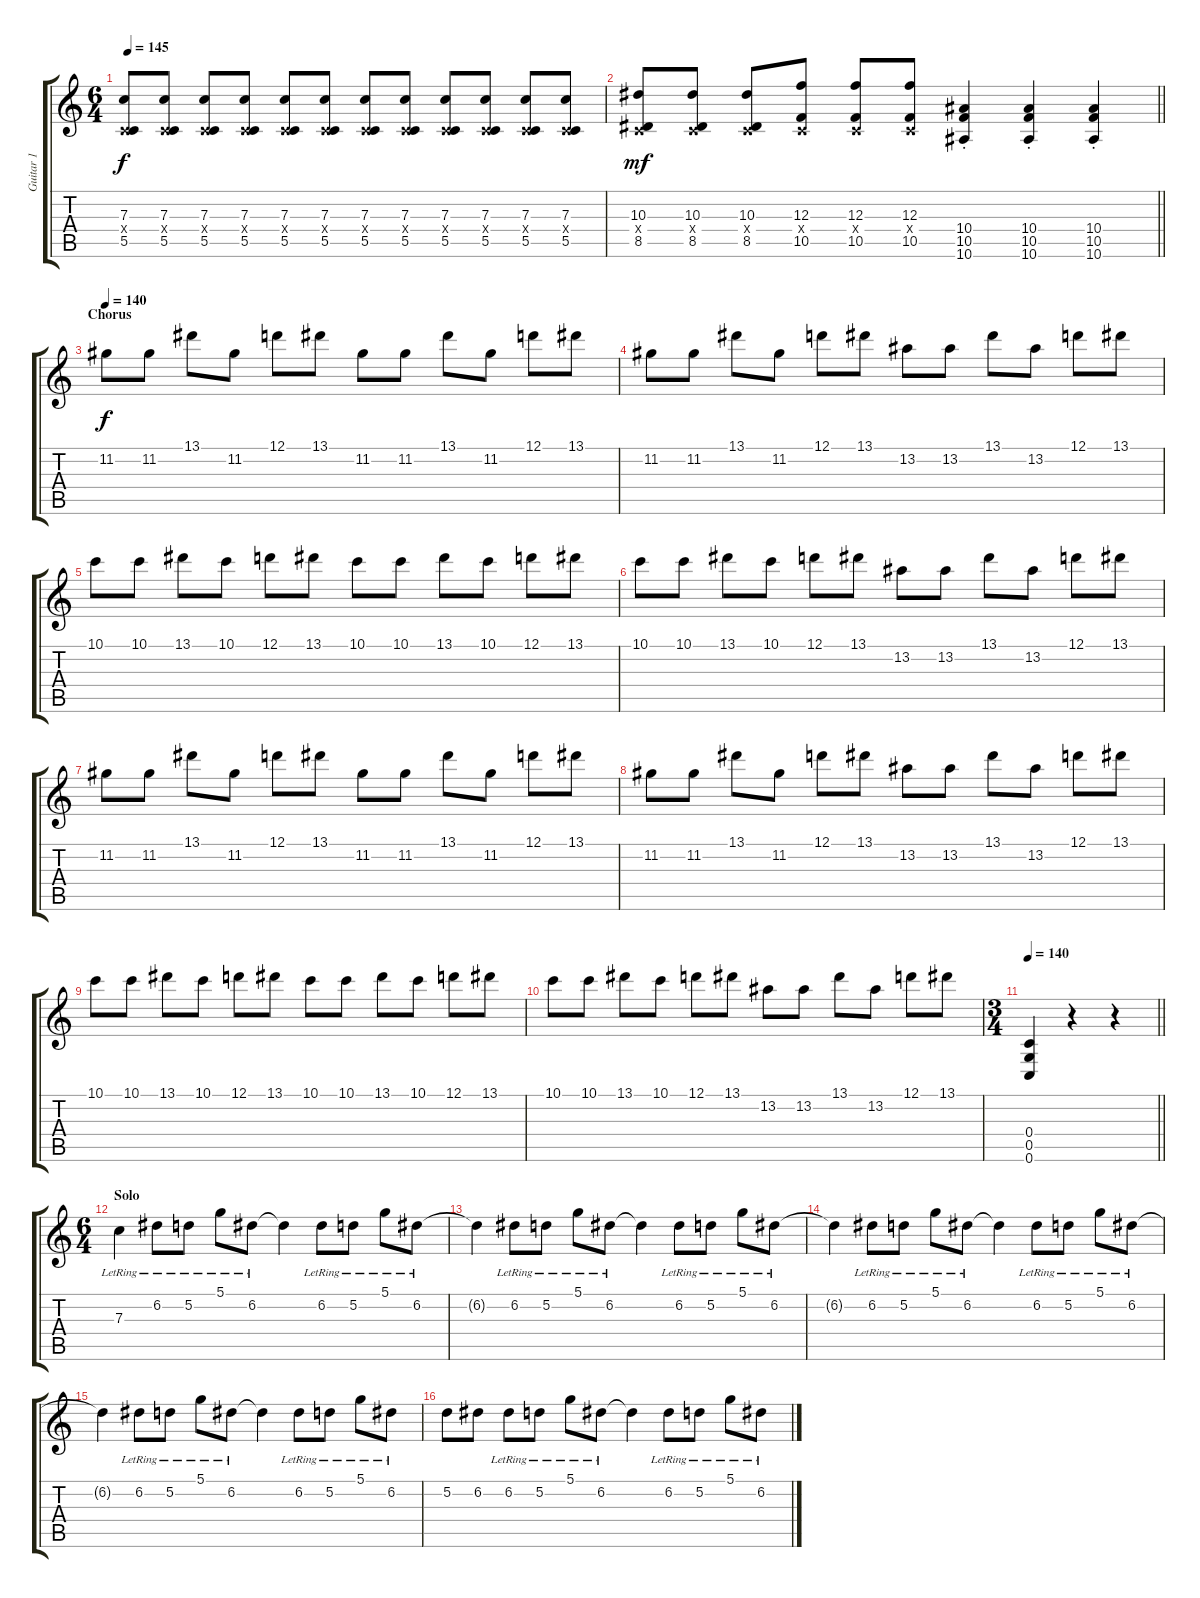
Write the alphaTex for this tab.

\track ("Guitar 1" "Guitar 1") {instrument electricguitarclean}
\staff {score tabs}
\tuning (D4 A3 F3 C3 G2 C2) {hide}
\ts (6 4)
\tempo 145
\clef g2
\ks c
(7.3 0.4{x} 5.5).8{dy f volume 7 instrument distortionguitar} (7.3 0.4{x} 5.5).8 (7.3 0.4{x} 5.5).8 (7.3 0.4{x} 5.5).8 (7.3 0.4{x} 5.5).8 (7.3 0.4{x} 5.5).8 (7.3 0.4{x} 5.5).8 (7.3 0.4{x} 5.5).8 (7.3 0.4{x} 5.5).8 (7.3 0.4{x} 5.5).8 (7.3 0.4{x} 5.5).8 (7.3 0.4{x} 5.5).8 |
\barLineRight lightlight
(10.3 0.4{x} 8.5).8{dy mf} (10.3 0.4{x} 8.5).8 (10.3 0.4{x} 8.5).8 (12.3 0.4{x} 10.5).8 (12.3 0.4{x} 10.5).8 (12.3 0.4{x} 10.5).8 (10.4{st} 10.5{st} 10.6{st}).4{volume 13 balance 8} (10.4{st} 10.5{st} 10.6{st}).4 (10.4{st} 10.5{st} 10.6{st}).4 |
\section ("" "Chorus")
\tempo 140
11.2.8{dy f} 11.2.8 13.1.8 11.2.8 12.1.8 13.1.8 11.2.8 11.2.8 13.1.8 11.2.8 12.1.8 13.1.8 |
11.2.8 11.2.8 13.1.8 11.2.8 12.1.8 13.1.8 13.2.8 13.2.8 13.1.8 13.2.8 12.1.8 13.1.8 |
10.1.8 10.1.8 13.1.8 10.1.8 12.1.8 13.1.8 10.1.8 10.1.8 13.1.8 10.1.8 12.1.8 13.1.8 |
10.1.8 10.1.8 13.1.8 10.1.8 12.1.8 13.1.8 13.2.8 13.2.8 13.1.8 13.2.8 12.1.8 13.1.8 |
11.2.8 11.2.8 13.1.8 11.2.8 12.1.8 13.1.8 11.2.8 11.2.8 13.1.8 11.2.8 12.1.8 13.1.8 |
11.2.8 11.2.8 13.1.8 11.2.8 12.1.8 13.1.8 13.2.8 13.2.8 13.1.8 13.2.8 12.1.8 13.1.8 |
10.1.8 10.1.8 13.1.8 10.1.8 12.1.8 13.1.8 10.1.8 10.1.8 13.1.8 10.1.8 12.1.8 13.1.8 |
10.1.8 10.1.8 13.1.8 10.1.8 12.1.8 13.1.8 13.2.8 13.2.8 13.1.8 13.2.8 12.1.8 13.1.8 |
\ts (3 4)
\tempo 140
\barLineRight lightlight
(0.4 0.5 0.6).4 r.4 r.4 |
\ts (6 4)
\section ("" "Solo")
7.3{lr}.4{balance 6 instrument electricguitarclean} 6.2{lr}.8 5.2{lr}.8 5.1{lr}.8 6.2{lr}.8 6.2{t}.4 6.2{lr}.8 5.2{lr}.8 5.1{lr}.8 6.2{lr}.8 |
6.2{t}.4 6.2{lr}.8 5.2{lr}.8 5.1{lr}.8 6.2{lr}.8 6.2{t}.4 6.2{lr}.8 5.2{lr}.8 5.1{lr}.8 6.2{lr}.8 |
6.2{t}.4 6.2{lr}.8 5.2{lr}.8 5.1{lr}.8 6.2{lr}.8 6.2{t}.4 6.2{lr}.8 5.2{lr}.8 5.1{lr}.8 6.2{lr}.8 |
6.2{t}.4 6.2{lr}.8 5.2{lr}.8 5.1{lr}.8 6.2{lr}.8 6.2{t}.4 6.2{lr}.8 5.2{lr}.8 5.1{lr}.8 6.2{lr}.8 |
5.2.8 6.2.8 6.2{lr}.8 5.2{lr}.8 5.1{lr}.8 6.2{lr}.8 6.2{t}.4 6.2{lr}.8 5.2{lr}.8 5.1{lr}.8 6.2{lr}.8
